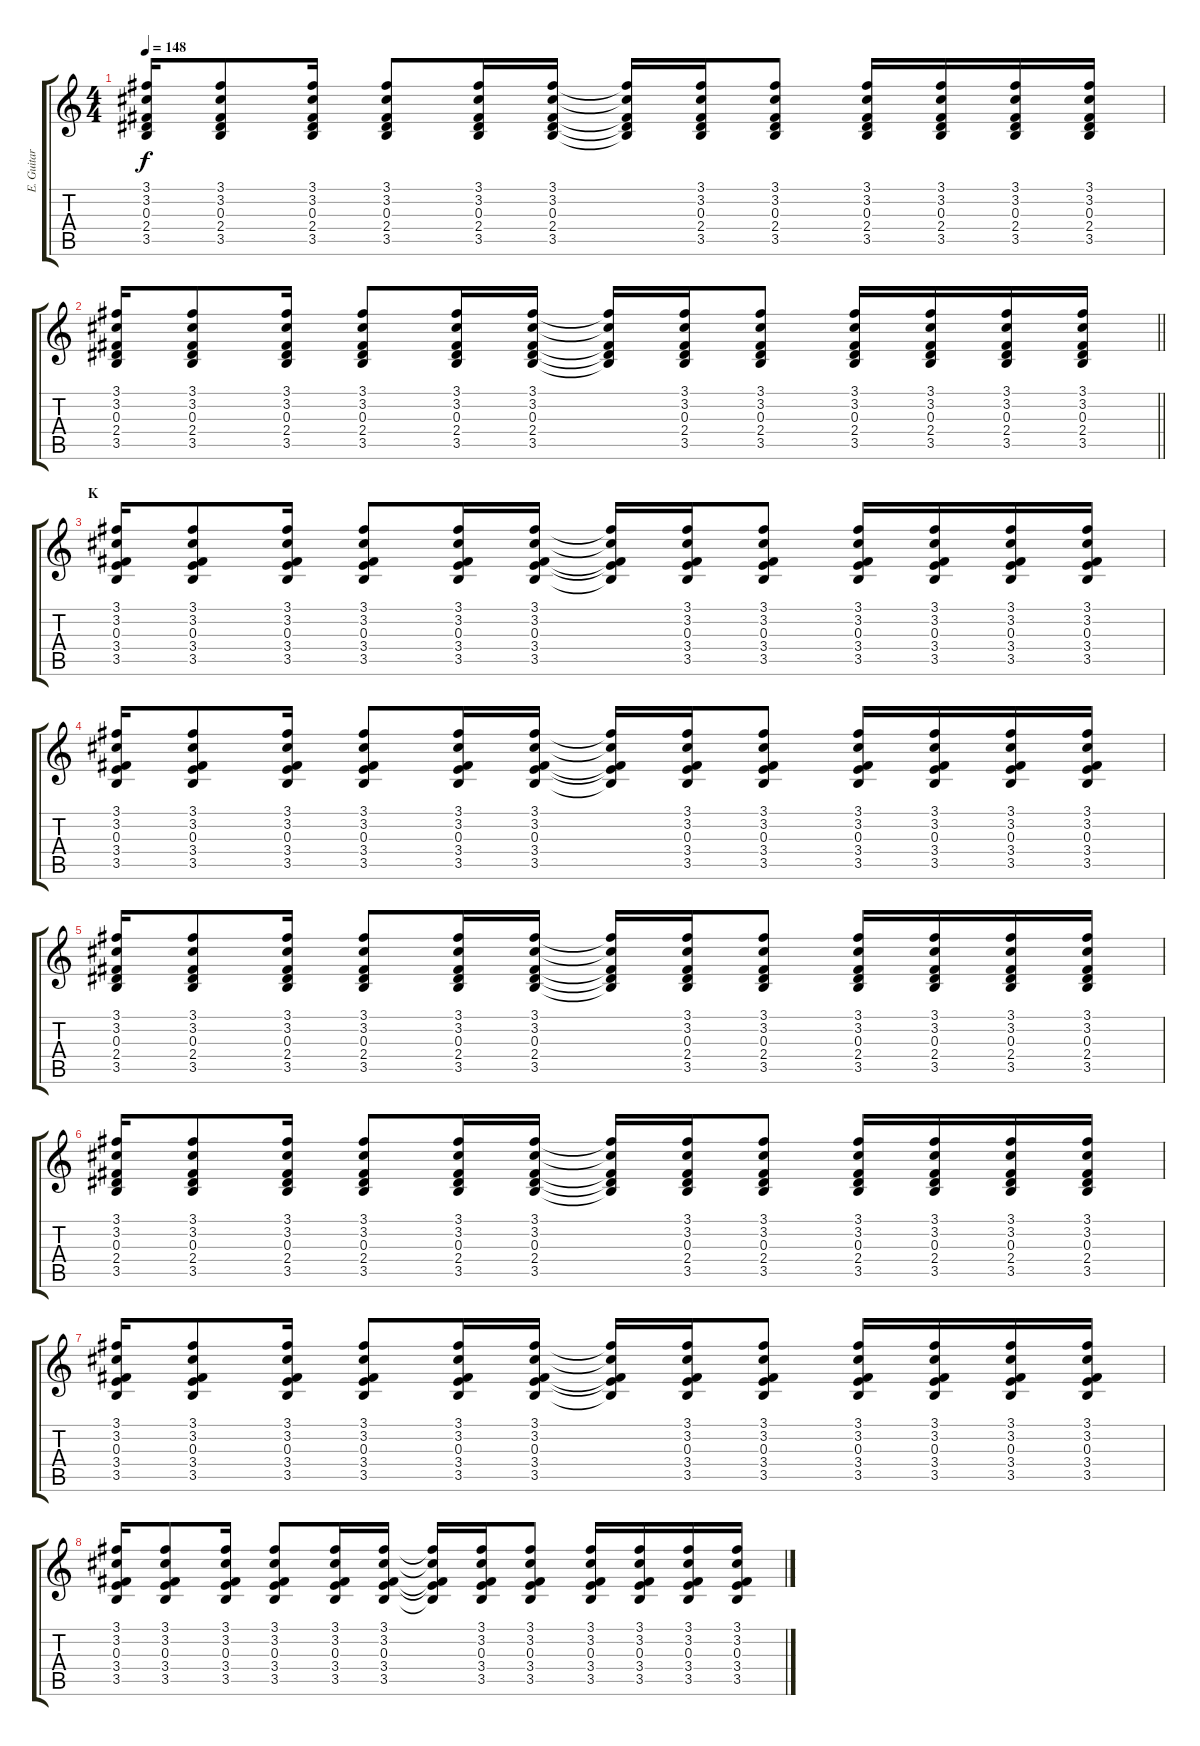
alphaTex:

\track ("E. Guitar III (L. Channel)" "E. Guitar ") {instrument overdrivenguitar}
\staff {score tabs}
\tuning (Eb4 Bb3 Gb3 Db3 Ab2 Eb2) {hide}
\ts (4 4)
\tempo 148
\clef g2
\ks c
(3.1 3.2 0.3 2.4 3.5).16{dy f} (3.1 3.2 0.3 2.4 3.5).8 (3.1 3.2 0.3 2.4 3.5).16 (3.1 3.2 0.3 2.4 3.5).8 (3.1 3.2 0.3 2.4 3.5).16 (3.1 3.2 0.3 2.4 3.5).16 (3.1{t} 3.2{t} 0.3{t} 2.4{t} 3.5{t}).16 (3.1 3.2 0.3 2.4 3.5).16 (3.1 3.2 0.3 2.4 3.5).8 (3.1 3.2 0.3 2.4 3.5).16 (3.1 3.2 0.3 2.4 3.5).16 (3.1 3.2 0.3 2.4 3.5).16 (3.1 3.2 0.3 2.4 3.5).16 |
\barLineRight lightlight
(3.1 3.2 0.3 2.4 3.5).16 (3.1 3.2 0.3 2.4 3.5).8 (3.1 3.2 0.3 2.4 3.5).16 (3.1 3.2 0.3 2.4 3.5).8 (3.1 3.2 0.3 2.4 3.5).16 (3.1 3.2 0.3 2.4 3.5).16 (3.1{t} 3.2{t} 0.3{t} 2.4{t} 3.5{t}).16 (3.1 3.2 0.3 2.4 3.5).16 (3.1 3.2 0.3 2.4 3.5).8 (3.1 3.2 0.3 2.4 3.5).16 (3.1 3.2 0.3 2.4 3.5).16 (3.1 3.2 0.3 2.4 3.5).16 (3.1 3.2 0.3 2.4 3.5).16 |
\section ("" "K")
(3.1 3.2 0.3 3.4 3.5).16 (3.1 3.2 0.3 3.4 3.5).8 (3.1 3.2 0.3 3.4 3.5).16 (3.1 3.2 0.3 3.4 3.5).8 (3.1 3.2 0.3 3.4 3.5).16 (3.1 3.2 0.3 3.4 3.5).16 (3.1{t} 3.2{t} 0.3{t} 3.4{t} 3.5{t}).16 (3.1 3.2 0.3 3.4 3.5).16 (3.1 3.2 0.3 3.4 3.5).8 (3.1 3.2 0.3 3.4 3.5).16 (3.1 3.2 0.3 3.4 3.5).16 (3.1 3.2 0.3 3.4 3.5).16 (3.1 3.2 0.3 3.4 3.5).16 |
(3.1 3.2 0.3 3.4 3.5).16 (3.1 3.2 0.3 3.4 3.5).8 (3.1 3.2 0.3 3.4 3.5).16 (3.1 3.2 0.3 3.4 3.5).8 (3.1 3.2 0.3 3.4 3.5).16 (3.1 3.2 0.3 3.4 3.5).16 (3.1{t} 3.2{t} 0.3{t} 3.4{t} 3.5{t}).16 (3.1 3.2 0.3 3.4 3.5).16 (3.1 3.2 0.3 3.4 3.5).8 (3.1 3.2 0.3 3.4 3.5).16 (3.1 3.2 0.3 3.4 3.5).16 (3.1 3.2 0.3 3.4 3.5).16 (3.1 3.2 0.3 3.4 3.5).16 |
(3.1 3.2 0.3 2.4 3.5).16 (3.1 3.2 0.3 2.4 3.5).8 (3.1 3.2 0.3 2.4 3.5).16 (3.1 3.2 0.3 2.4 3.5).8 (3.1 3.2 0.3 2.4 3.5).16 (3.1 3.2 0.3 2.4 3.5).16 (3.1{t} 3.2{t} 0.3{t} 2.4{t} 3.5{t}).16 (3.1 3.2 0.3 2.4 3.5).16 (3.1 3.2 0.3 2.4 3.5).8 (3.1 3.2 0.3 2.4 3.5).16 (3.1 3.2 0.3 2.4 3.5).16 (3.1 3.2 0.3 2.4 3.5).16 (3.1 3.2 0.3 2.4 3.5).16 |
(3.1 3.2 0.3 2.4 3.5).16 (3.1 3.2 0.3 2.4 3.5).8 (3.1 3.2 0.3 2.4 3.5).16 (3.1 3.2 0.3 2.4 3.5).8 (3.1 3.2 0.3 2.4 3.5).16 (3.1 3.2 0.3 2.4 3.5).16 (3.1{t} 3.2{t} 0.3{t} 2.4{t} 3.5{t}).16 (3.1 3.2 0.3 2.4 3.5).16 (3.1 3.2 0.3 2.4 3.5).8 (3.1 3.2 0.3 2.4 3.5).16 (3.1 3.2 0.3 2.4 3.5).16 (3.1 3.2 0.3 2.4 3.5).16 (3.1 3.2 0.3 2.4 3.5).16 |
(3.1 3.2 0.3 3.4 3.5).16 (3.1 3.2 0.3 3.4 3.5).8 (3.1 3.2 0.3 3.4 3.5).16 (3.1 3.2 0.3 3.4 3.5).8 (3.1 3.2 0.3 3.4 3.5).16 (3.1 3.2 0.3 3.4 3.5).16 (3.1{t} 3.2{t} 0.3{t} 3.4{t} 3.5{t}).16 (3.1 3.2 0.3 3.4 3.5).16 (3.1 3.2 0.3 3.4 3.5).8 (3.1 3.2 0.3 3.4 3.5).16 (3.1 3.2 0.3 3.4 3.5).16 (3.1 3.2 0.3 3.4 3.5).16 (3.1 3.2 0.3 3.4 3.5).16 |
(3.1 3.2 0.3 3.4 3.5).16 (3.1 3.2 0.3 3.4 3.5).8 (3.1 3.2 0.3 3.4 3.5).16 (3.1 3.2 0.3 3.4 3.5).8 (3.1 3.2 0.3 3.4 3.5).16 (3.1 3.2 0.3 3.4 3.5).16 (3.1{t} 3.2{t} 0.3{t} 3.4{t} 3.5{t}).16 (3.1 3.2 0.3 3.4 3.5).16 (3.1 3.2 0.3 3.4 3.5).8 (3.1 3.2 0.3 3.4 3.5).16 (3.1 3.2 0.3 3.4 3.5).16 (3.1 3.2 0.3 3.4 3.5).16 (3.1 3.2 0.3 3.4 3.5).16
